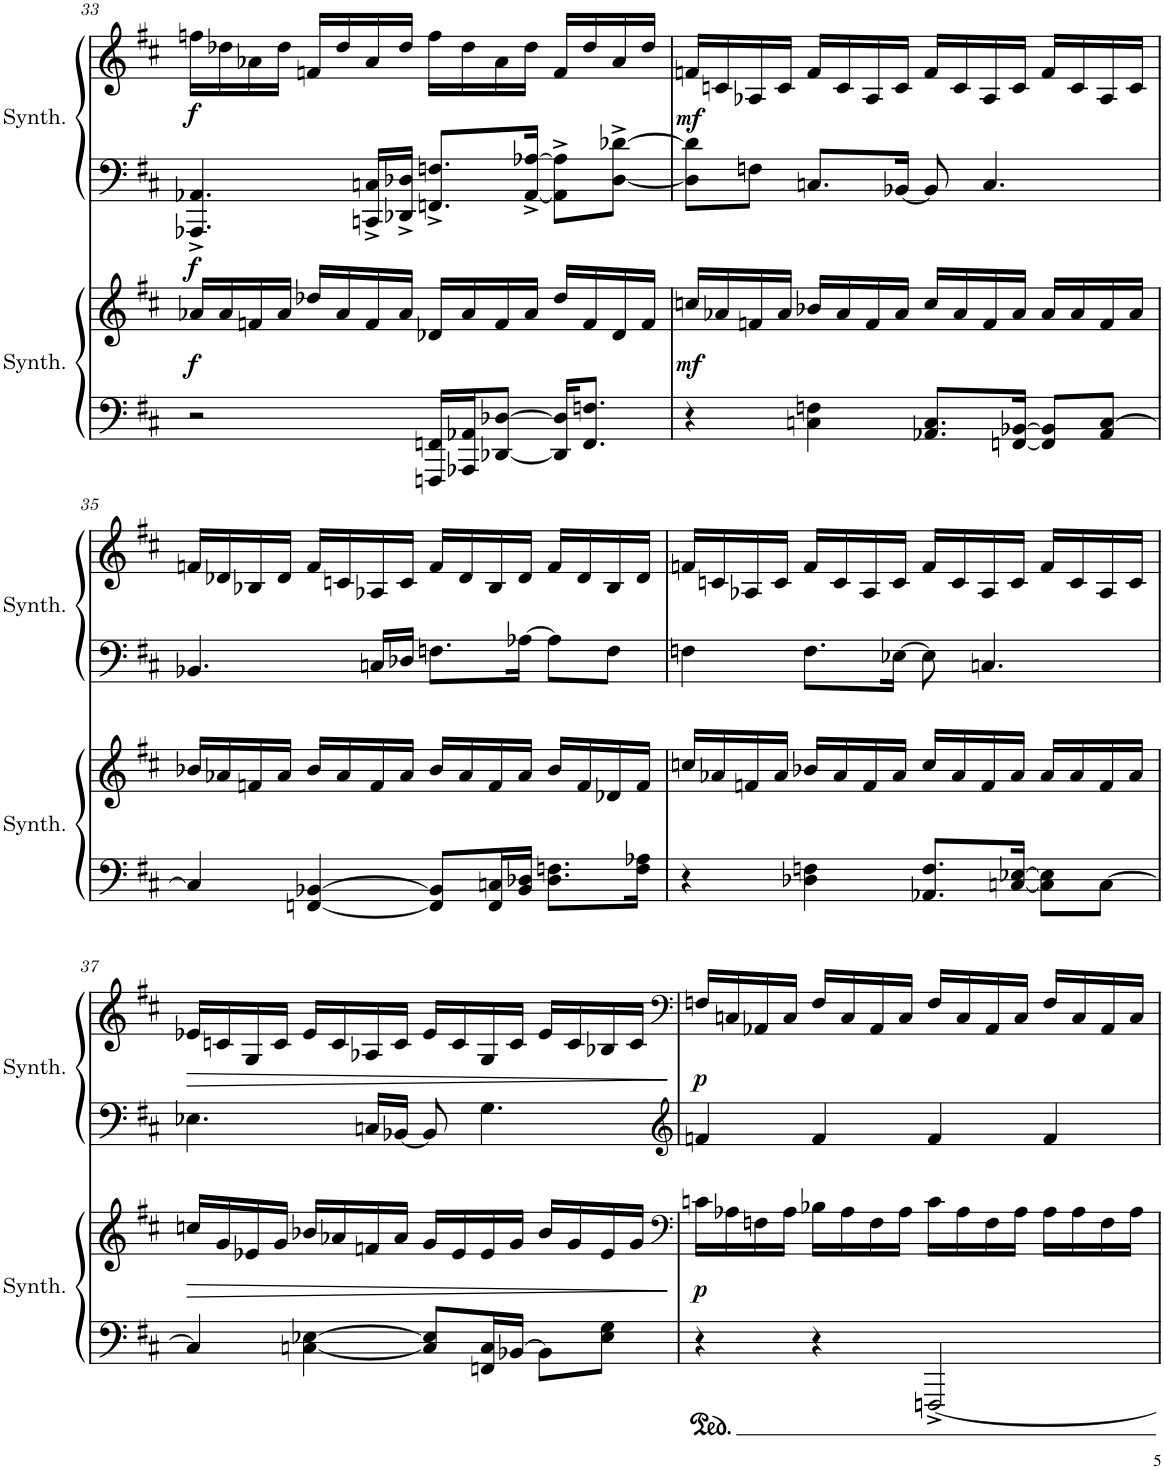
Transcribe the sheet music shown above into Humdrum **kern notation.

**kern	**kern	**dynam	**kern	**kern	**dynam
*part2	*part2	*part2	*part1	*part1	*part1
*staff4	*staff3	*staff3/4	*staff2	*staff1	*staff1/2
*I"Square Synthesizer	*	*	*I"Square Synthesizer	*	*
*I'Synth.	*	*	*I'Synth.	*	*
!!LO:PB:g=z
*clefF4	*clefG2	*	*clefF4	*clefG2	*
*k[f#c#]	*k[f#c#]	*	*k[f#c#]	*k[f#c#]	*
*M4/4	*M4/4	*	*M4/4	*M4/4	*
=33	=33	=33	=33	=33	=33
!	!	!LO:DY:b	!	!	!LO:DY:b=2
!	!	!	!	!	!LO:DY:n=1:b
2r	16a-X/LL	f	4.AAA-X/^ 4.AA-X/^	16ffn\LL	f f
.	16a-/	.	.	16dd-X\	.
.	16fn/	.	.	16a-X\	.
.	16a-/JJ	.	.	16dd-\JJ	.
.	16dd-X/LL	.	.	16fn/LL	.
.	16a-/	.	.	16dd-/	.
.	16f/	.	16CCn/^ 16Cn/^LL	16a-/	.
.	16a-/JJ	.	16DD-X/^ 16D-X/^JJ	16dd-/JJ	.
16FFFn/ 16FFn/LL	16d-X/LL	.	8.FFn/^ 8.Fn/^L	16ff\LL	.
16AAA-X/ 16AA-X/J	16a-/	.	.	16dd-\	.
[8DD-X/ [8D-X/J	16f/	.	.	16a-\	.
.	16a-/JJ	.	[16AA-/^ [16A-X/^Jk	16dd-\JJ	.
16DD-/] 16D-/]KL	16dd-/LL	.	8AA-\]^ 8A-\]^L	16f/LL	.
8.FF/ 8.Fn/J	16f/	.	.	16dd-/	.
.	16d-/	.	[8D-\^ [8d-X\^J	16a-/	.
.	16f/JJ	.	.	16dd-/JJ	.
=34	=34	=34	=34	=34	=34
!	!	!LO:DY:b	!	!	!LO:DY:b
4r	16ccn/LL	mf	8D-\] 8d-\]L	16fn/LL	mf
.	16a-X/	.	.	16cn/	.
.	16fn/	.	8Fn\J	16A-X/	.
.	16a-/JJ	.	.	16c/JJ	.
4Cn\ 4Fn\	16b-X/LL	.	8.Cn/L	16f/LL	.
.	16a-/	.	.	16c/	.
.	16f/	.	.	16A-/	.
.	16a-/JJ	.	[16BB-X/Jk	16c/JJ	.
8.AA-X/ 8.C/L	16cc/LL	.	8BB-/]	16f/LL	.
.	16a-/	.	.	16c/	.
.	16f/	.	4.C/	16A-/	.
[16FFn/ [16BB-X/Jk	16a-/JJ	.	.	16c/JJ	.
8FF/] 8BB-/]L	16a-/LL	.	.	16f/LL	.
.	16a-/	.	.	16c/	.
8AA-/ [8C/J	16f/	.	.	16A-/	.
.	16a-/JJ	.	.	16c/JJ	.
!!LO:LB:g=z
=35	=35	=35	=35	=35	=35
4C/]	16b-X/LL	.	4.BB-X/	16fn/LL	.
.	16a-X/	.	.	16d-X/	.
.	16fn/	.	.	16B-X/	.
.	16a-/JJ	.	.	16d-/JJ	.
[4FFn/ [4BB-X/	16b-/LL	.	.	16f/LL	.
.	16a-/	.	.	16cn/	.
.	16f/	.	16Cn/LL	16A-X/	.
.	16a-/JJ	.	16D-X/JJ	16c/JJ	.
8FF/] 8BB-/]L	16b-/LL	.	8.Fn\L	16f/LL	.
.	16a-/	.	.	16d-/	.
16FF/ 16Cn/L	16f/	.	.	16B-/	.
16BB-/ 16D-X/JJ	16a-/JJ	.	[16A-X\Jk	16d-/JJ	.
8.D-\ 8.Fn\L	16b-/LL	.	8A-\L]	16f/LL	.
.	16f/	.	.	16d-/	.
.	16d-X/	.	8F\J	16B-/	.
16F\ 16A-X\Jk	16f/JJ	.	.	16d-/JJ	.
=36	=36	=36	=36	=36	=36
4r	16ccn/LL	.	4Fn\	16fn/LL	.
.	16a-X/	.	.	16cn/	.
.	16fn/	.	.	16A-X/	.
.	16a-/JJ	.	.	16c/JJ	.
4D-X\ 4Fn\	16b-X/LL	.	8.F\L	16f/LL	.
.	16a-/	.	.	16c/	.
.	16f/	.	.	16A-/	.
.	16a-/JJ	.	[16E-X\Jk	16c/JJ	.
8.AA-X/ 8.F/L	16cc/LL	.	8E-\]	16f/LL	.
.	16a-/	.	.	16c/	.
.	16f/	.	4.Cn/	16A-/	.
[16Cn/ [16E-X/Jk	16a-/JJ	.	.	16c/JJ	.
8C\] 8E-\]L	16a-/LL	.	.	16f/LL	.
.	16a-/	.	.	16c/	.
[8C\J	16f/	.	.	16A-/	.
.	16a-/JJ	.	.	16c/JJ	.
!!LO:LB:g=z
=37	=37	=37	=37	=37	=37
!	!	!LO:HP:b	!	!	!LO:HP:b
4C/]	16ccn/LL	>	4.E-X\	16e-X/LL	>
.	16g/	.	.	16cn/	.
.	16e-X/	.	.	16G/	.
.	16g/JJ	.	.	16c/JJ	.
[4Cn\ [4E-X\	16b-X/LL	.	.	16e-/LL	.
.	16a-X/	.	.	16c/	.
.	16fn/	.	16Cn/LL	16A-X/	.
.	16a-/JJ	.	[16BB-X/JJ	16c/JJ	.
8C/] 8E-/]L	16g/LL	.	8BB-/]	16e-/LL	.
.	16e-/	.	.	16c/	.
16FFn/ 16C/L	16e-/	.	4.G\	16G/	.
[16BB-X/JJ	16g/JJ	.	.	16c/JJ	.
8BB-\L]	16b-/LL	.	.	16e-/LL	.
.	16g/	.	.	16c/	.
8E-\ 8G\J	16e-/	.	.	16B-X/	.
.	16g/JJ	.	.	16c/JJ	.
.	.	]	.	.	]
=38	=38	=38	=38	=38	=38
*	*clefF4	*	*clefG2	*clefF4	*
!	!	!LO:DY:b	!	!	!LO:DY:b
4r	16cn\LL	p	4fn/	16Fn/LL	p
.	16A-X\	.	.	16Cn/	.
.	16Fn\	.	.	16AA-X/	.
.	16A-\JJ	.	.	16C/JJ	.
4r	16B-X\LL	.	4f/	16F/LL	.
.	16A-\	.	.	16C/	.
.	16F\	.	.	16AA-/	.
.	16A-\JJ	.	.	16C/JJ	.
[2FFFn^/	16c\LL	.	4f/	16F/LL	.
.	16A-\	.	.	16C/	.
.	16F\	.	.	16AA-/	.
.	16A-\JJ	.	.	16C/JJ	.
.	16A-\LL	.	4f/	16F/LL	.
.	16A-\	.	.	16C/	.
.	16F\	.	.	16AA-/	.
.	16A-\JJ	.	.	16C/JJ	.
=	=	=	=	=	=
*-	*-	*-	*-	*-	*-
